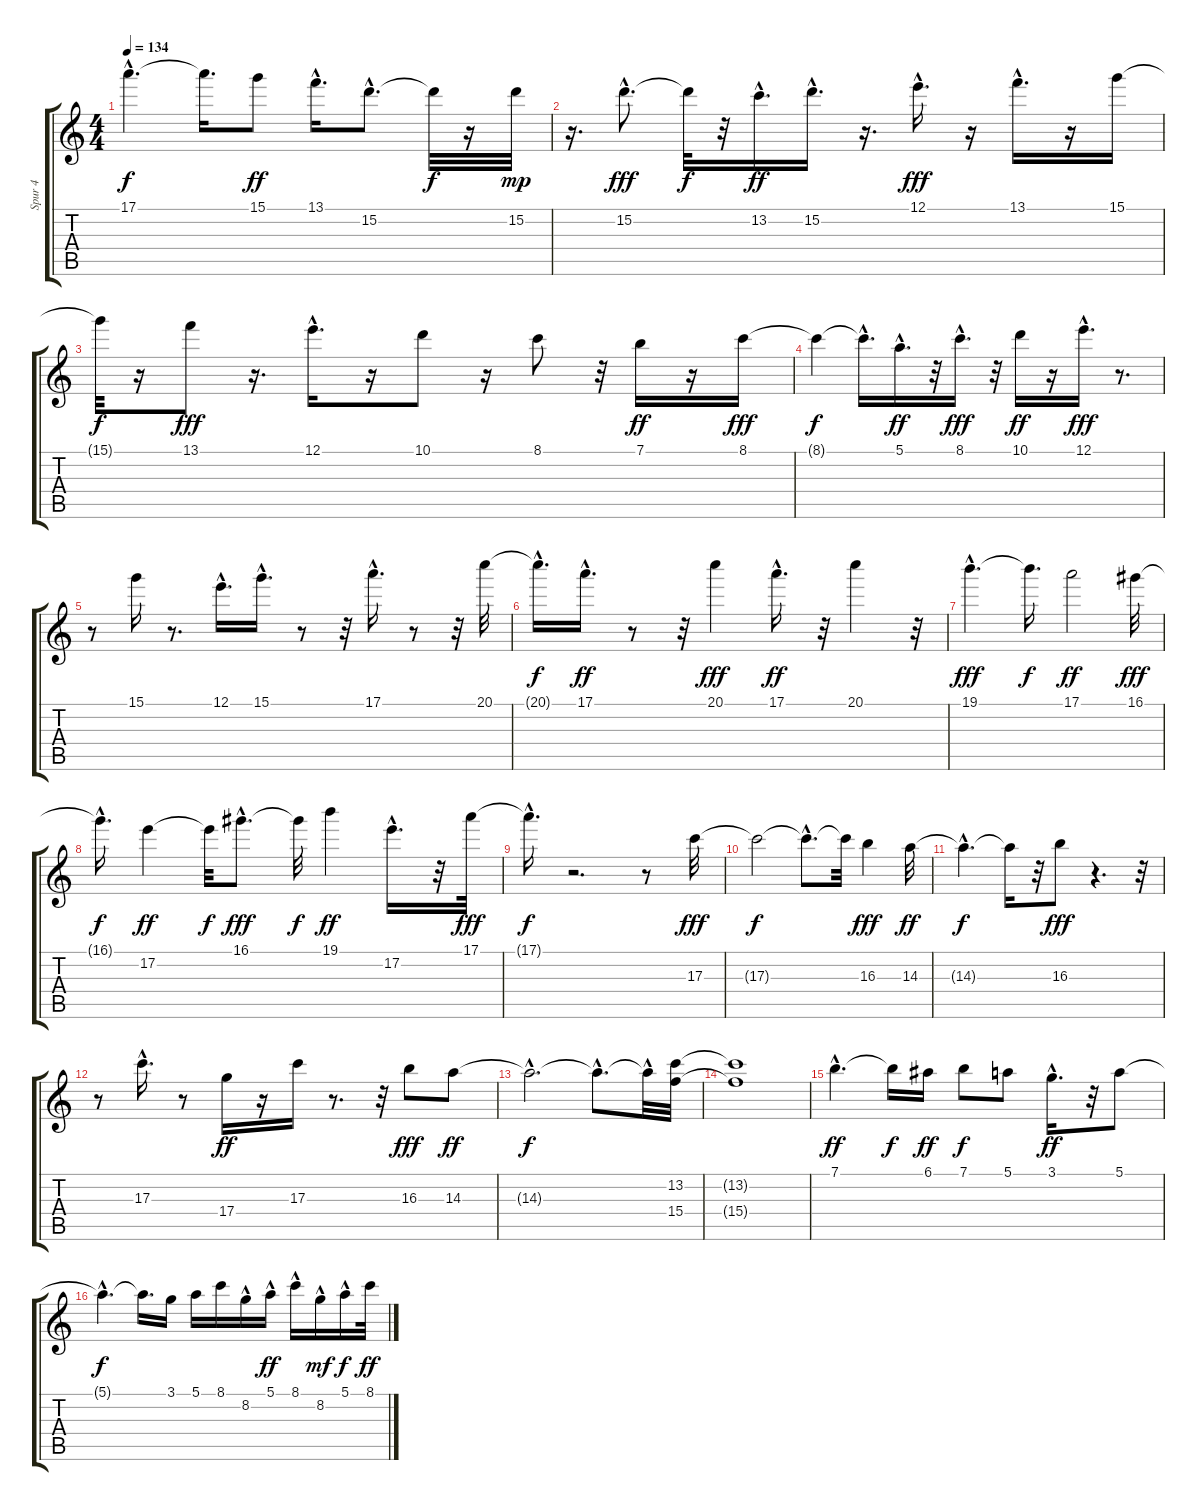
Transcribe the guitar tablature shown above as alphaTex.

\track ("Spur 4" "Spur 4") {instrument distortionguitar}
\staff {score tabs}
\tuning (E4 B3 G3 D3 A2 E2) {hide}
\ts (4 4)
\tempo 134
\clef g2
\ks c
17.1{hac t}.4{d dy f} 17.1{t}.16{d} 15.1.8{dy ff} 13.1{hac}.16{d} 15.2{hac}.8{d} 15.2{t}.32{dy f} r.16 15.2.32{dy mp} |
r.16{d} 15.2{hac}.8{d dy fff} 15.2{t}.32{dy f} r.32 13.2{hac}.16{d dy ff} 15.2{hac}.16{d} r.16{d} 12.1{hac}.16{d dy fff} r.16 13.1{hac}.16{d} r.16 15.1.16 |
15.1{t}.32{dy f} r.16 13.1.8{dy fff} r.16{d} 12.1{hac}.16{d} r.16 10.1.8 r.16 8.1.8 r.32 7.1.16{dy ff} r.16 8.1.16{dy fff} |
8.1{t}.4{dy f} 8.1{hac t}.16{d} 5.1{hac}.16{d dy ff} r.32 8.1{hac}.16{d dy fff} r.32 10.1.16{dy ff} r.16 12.1{hac}.16{d dy fff} r.8{d} |
r.8 15.1.16 r.8{d} 12.1{hac}.16{d} 15.1{hac}.16{d} r.8 r.32 17.1{hac}.16{d} r.8 r.32 20.1.32 |
20.1{hac t}.16{d dy f} 17.1{hac}.16{d dy ff} r.8 r.32 20.1.4{dy fff} 17.1{hac}.16{d dy ff} r.32 20.1.4 r.32 |
19.1{hac}.4{d dy fff} 19.1{t}.16{d dy f} 17.1.2{dy ff} 16.1.32{dy fff} |
16.1{hac t}.16{d dy f} 17.2.4{dy ff} 17.2{t}.32{dy f} 16.1{hac}.8{d dy fff} 16.1{t}.32{dy f} 19.1.4{dy ff} 17.2{hac}.16{d} r.32 17.1.32{dy fff} |
17.1{hac t}.16{d dy f} r.2{d} r.8 17.3.32{dy fff} |
17.3{t}.2{dy f} 17.3{hac t}.8{d} 17.3{t}.32 16.3.4{dy fff} 14.3.32{dy ff} |
14.3{hac t}.4{d dy f} 14.3{t}.16 r.32 16.3.8{dy fff} r.4{d} r.32 |
r.8 17.3{hac}.16{d} r.8 17.4.16{dy ff} r.16 17.3.16 r.8{d} r.32 16.3.8{dy fff} 14.3.8{dy ff} |
14.3{hac t}.2{d dy f} 14.3{hac t}.8{d} 14.3{hac t}.32 (13.2 15.4).32 |
(13.2{t} 15.4{t}).1 |
7.1{hac}.4{d dy ff} 7.1{t}.16{dy f} 6.1.16{dy ff} 7.1.8{dy f} 5.1.8 3.1{hac}.16{d dy ff} r.32 5.1.8 |
5.1{hac t}.4{d dy f} 5.1{t}.16{d} 3.1.16 5.1.16 8.1.16 8.2{hac}.16 5.1{hac}.16{dy ff} 8.1{hac}.16 8.2{hac}.16{dy mf} 5.1{hac}.16{dy f} 8.1.32{dy ff}
